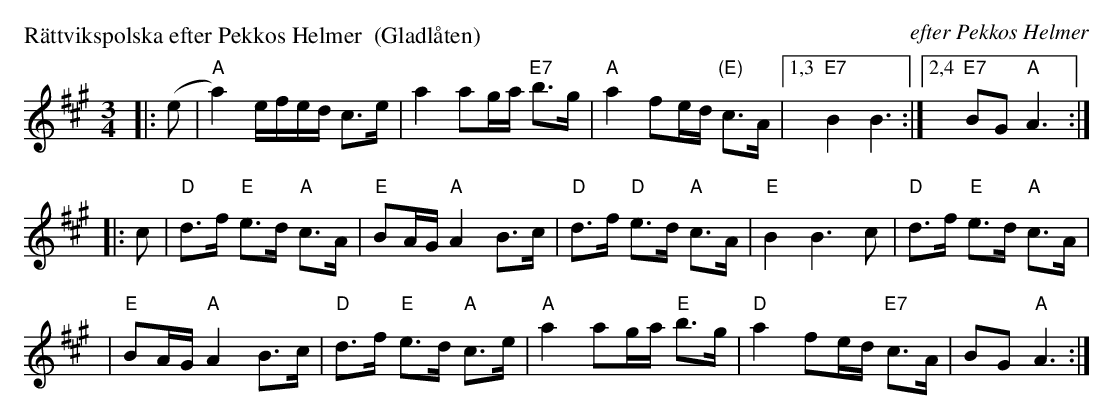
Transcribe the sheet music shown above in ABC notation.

X:1
P: R\"attvikspolska efter Pekkos Helmer  (Gladl\aaten)
O: efter Pekkos Helmer
M: 3/4
L: 1/16
K: A
|: (e2 \
| "A"a4) efed c3e | a4 a2ga "E7"b3g \
| "A"a4 f2ed "(E)"c3A |1,3 "E7"B4 B6 :|2,4 "E7"B2G2 "A"A6 :|
|: c2 \
| "D"d3f "E"e3d "A"c3A | "E"B2AG "A"A4 B3c \
| "D"d3f "D"e3d "A"c3A | "E"B4 B6 c2 | "D"d3f "E"e3d "A"c3A |
| "E"B2AG "A"A4 B3c | "D"d3f "E"e3d "A"c3e \
| "A"a4 a2ga "E"b3g | "D"a4 f2ed "E7"c3A | B2G2 "A"A6 :|
